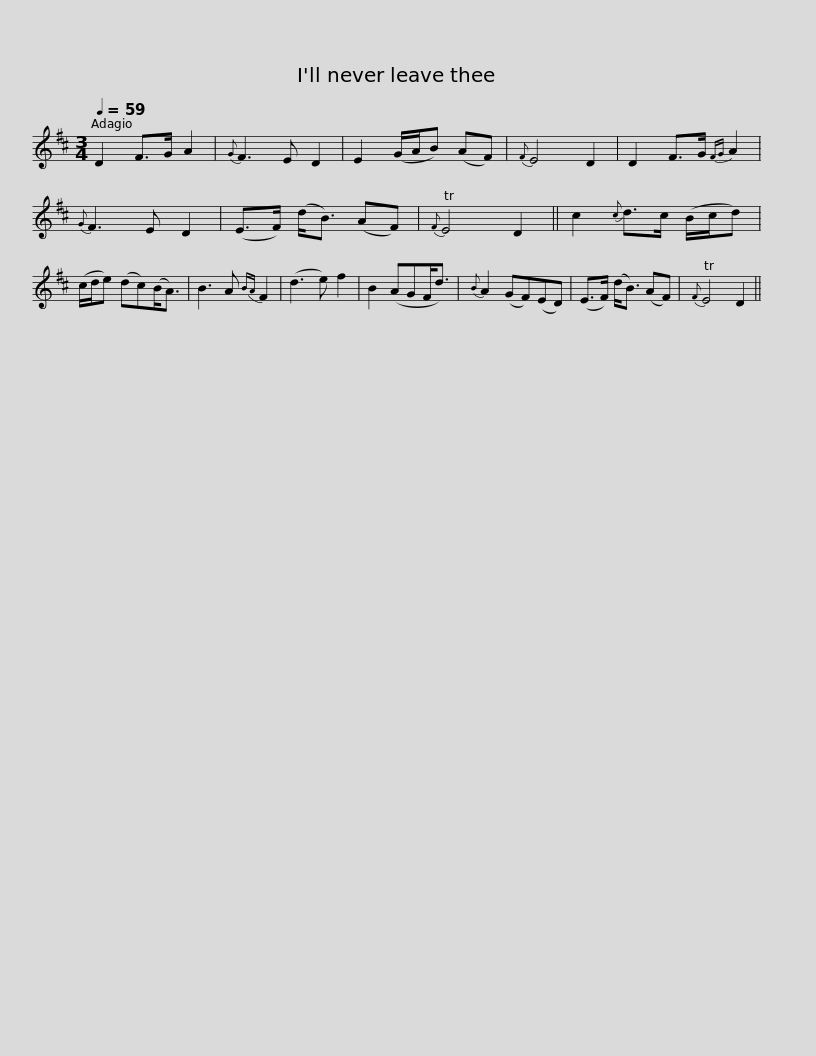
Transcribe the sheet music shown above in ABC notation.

X:1
L:1/8
Q:1/4=59
M:3/4
I:linebreak $
K:D
V:1 treble
V:1
 D2 F>G A2 |{G} F3 E D2 | E2 (G/A/B) (AF) |{F} E4 D2 | D2 F>G{FG} A2 | %5
{G} F3 E D2 | (E>F) (d<B) (AF) |{F} TE4 D2 ||$ c2{c} d>c (B/c/d) | (c/d/e) (dc)(B<A) | %10
 B3 A{BA} F2 | (d3 e) f2 | B2 (AGF<d) |{B} A2 (GF)(ED) | (E>F) (d<B) (AF) |$ %15
{F} TE4 D2 || %16
